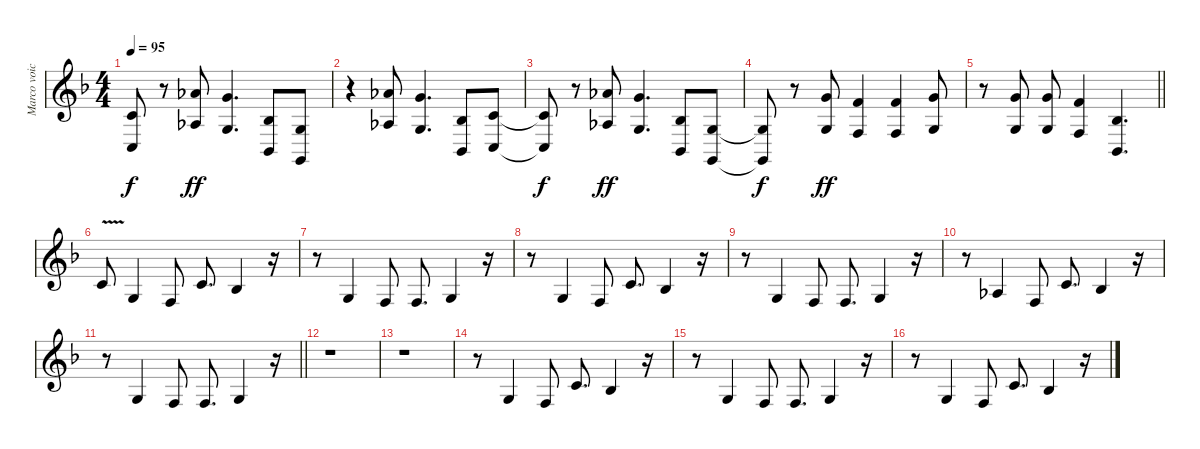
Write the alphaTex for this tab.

\track ("Marco voice" "Marco voic") {instrument stringensemble2}
\staff {score}
\tuning (E4 B3 G3 D3 A2 E2 B1) {hide}
\ts (4 4)
\tempo 95
\clef g2
\ks f
(1.2{t} 3.5{t}).8{dy f} r.8 (4.1 1.3).8{dy ff} (3.1 0.3).4{d} (3.3 1.5).8 (0.3 3.6).8 |
r.4 (4.1 1.3).8 (3.1 0.3).4{d} (3.3 1.5).8 (1.2 3.5).8 |
(1.2{t} 3.5{t}).8{dy f} r.8 (4.1 1.3).8{dy ff} (3.1 0.3).4{d} (3.3 1.5).8 (0.3 3.6).8 |
(0.3{t} 3.6{t}).8{dy f} r.8 (3.1 0.3).8{dy ff} (1.1 3.4).4 (1.1 3.4).4 (3.1 0.3).8 |
\barLineRight lightlight
r.8 (3.1 0.3).8 (3.1 0.3).8 (1.1 3.4).4 (3.3 1.5).4{d} |
1.2{v}.8 0.3.4 3.4.8 1.2.8{d} 3.3.4 r.16 |
r.8 0.3.4 3.4.8 3.4.8{d} 0.3.4 r.16 |
r.8 0.3.4 3.4.8 1.2.8{d} 3.3.4 r.16 |
r.8 0.3.4 3.4.8 3.4.8{d} 0.3.4 r.16 |
r.8 1.3.4 3.4.8 1.2.8{d} 3.3.4 r.16 |
\barLineRight lightlight
r.8 0.3.4 3.4.8 3.4.8{d} 0.3.4 r.16 |
r.1 |
r.1 |
r.8 0.3.4 3.4.8 1.2.8{d} 3.3.4 r.16 |
r.8 0.3.4 3.4.8 3.4.8{d} 0.3.4 r.16 |
r.8 0.3.4 3.4.8 1.2.8{d} 3.3.4 r.16
